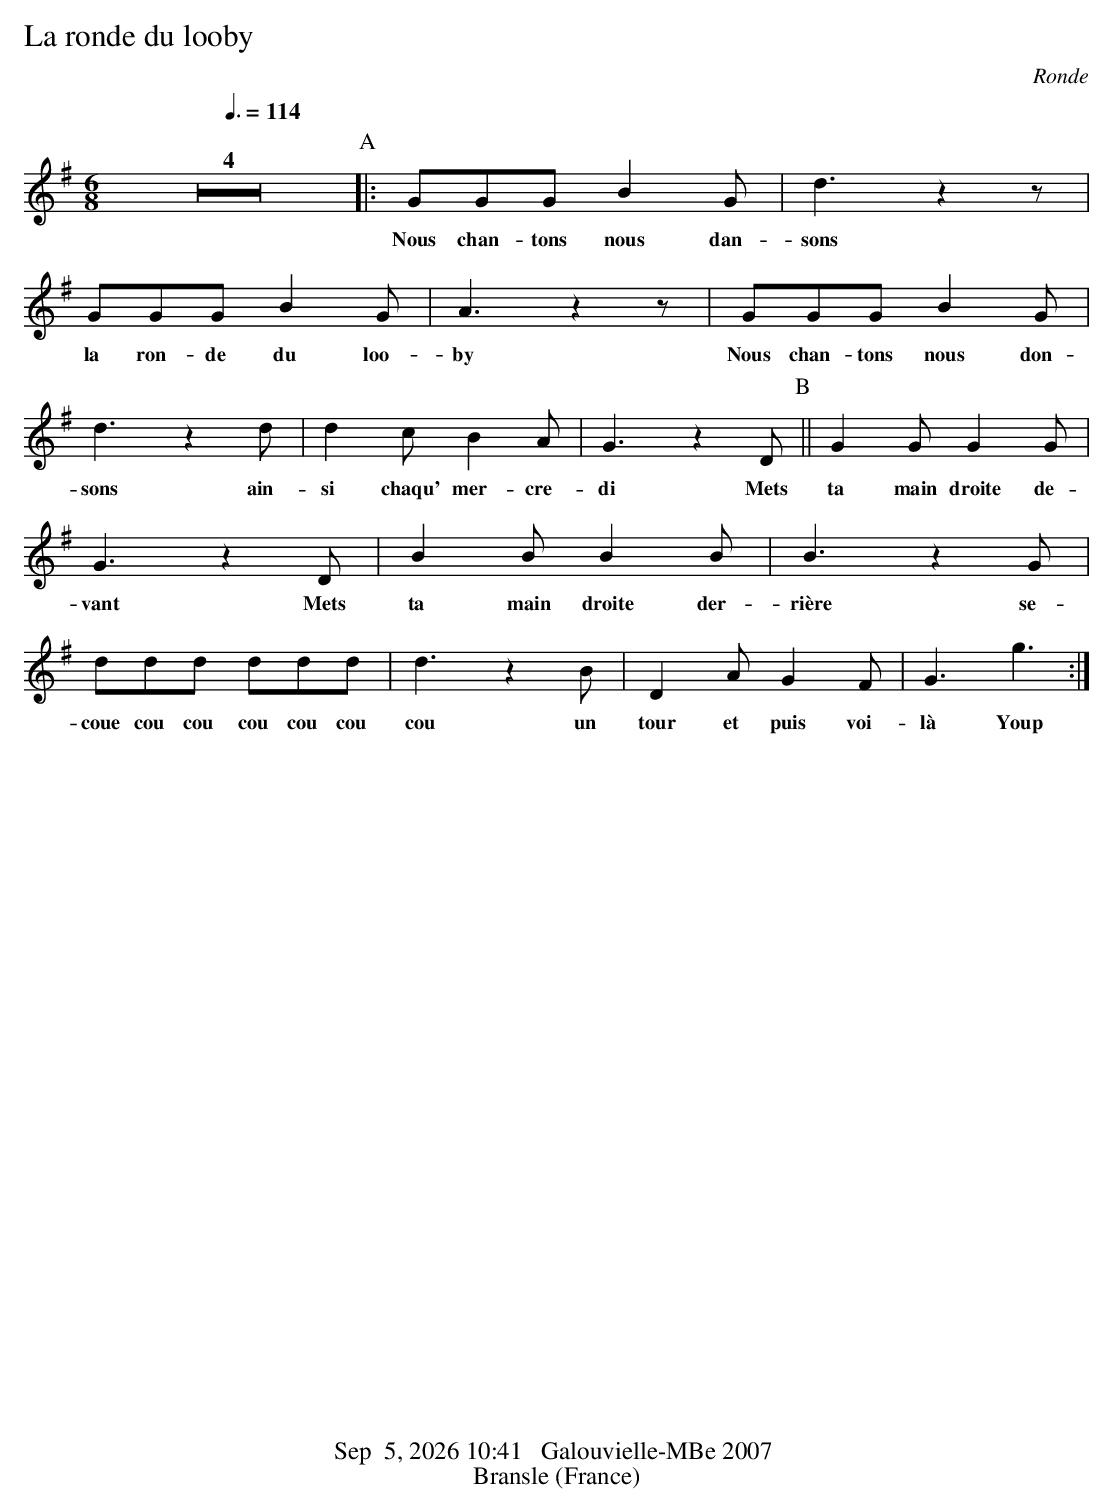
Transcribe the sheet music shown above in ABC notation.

X:1
T:La ronde du looby
M:6/8
L:1/8
Q:3/8=114
K:G
Z4 [P:A] |: GGG B2G | d3 z2z |
w:Nous chan-tons nous dan-sons
GGG B2G | A3 z2z | GGG B2G |
w:la ron-de du loo-by Nous chan-tons nous don-
d3 z2d | d2c B2A | G3 z2D [P:B] || G2G G2G |
w:sons ain-si chaqu' mer-cre-di Mets ta main droite de-
G3 z2D | B2B B2B | B3 z2G |
w:vant Mets ta main droite der-rière se-
ddd ddd | d3 z2B | D2A G2F | G3 g3 :|
w:coue cou cou cou cou cou cou  un tour et puis voi-là Youp
